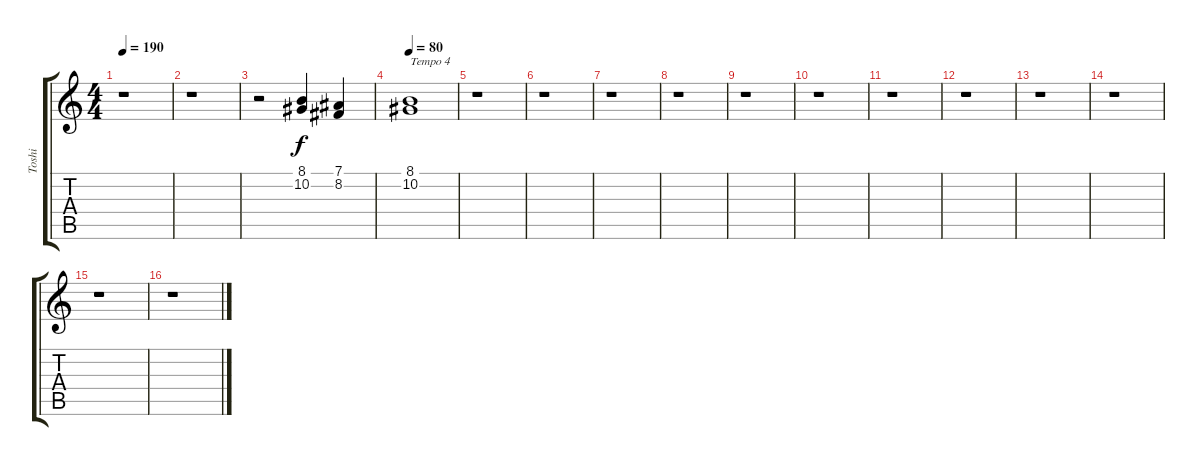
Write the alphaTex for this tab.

\track ("Toshi" "Toshi") {instrument tenorsax}
\staff {score tabs}
\tuning (Eb4 Bb3 Gb3 Db3 Ab2 Eb2) {hide}
\ts (4 4)
\tempo 190
\clef g2
\ks c
r.1{dy f} |
r.1 |
r.2 (8.1 10.2).4 (7.1 8.2).4 |
\tempo 80
(8.1 10.2).1{txt "Tempo 4"} |
r.1 |
r.1 |
r.1 |
r.1 |
r.1 |
r.1 |
r.1 |
r.1 |
r.1 |
r.1 |
r.1 |
r.1
